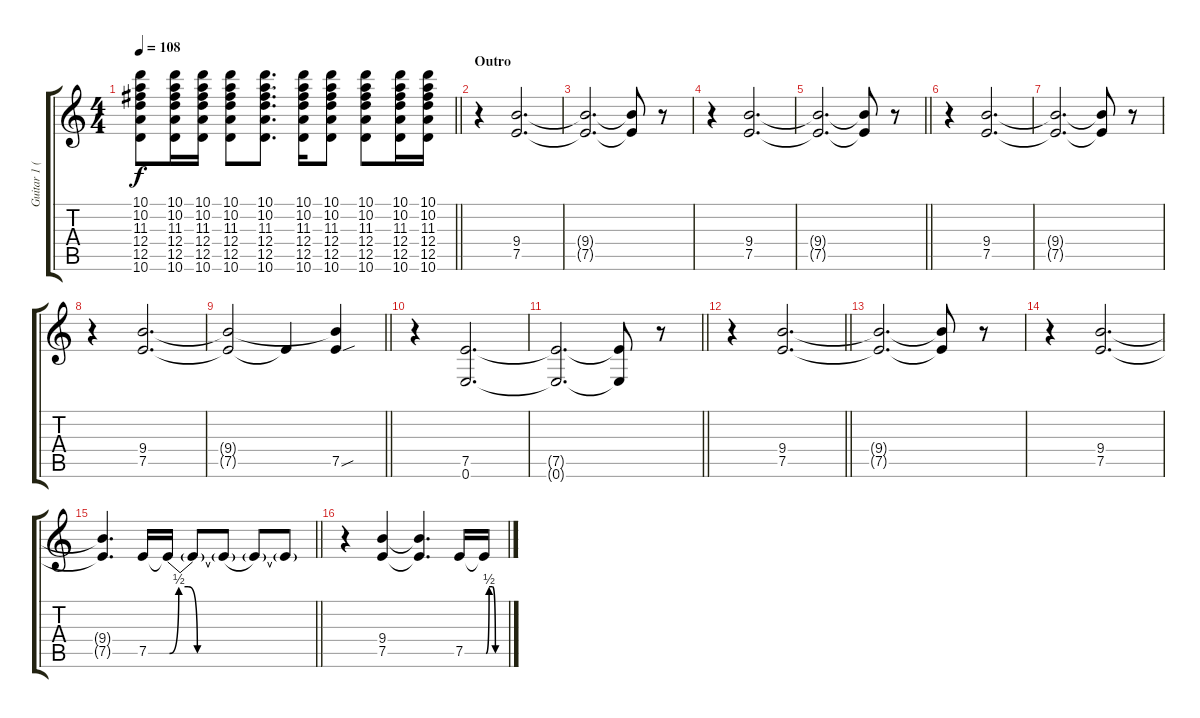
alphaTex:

\track ("Guitar 1 (Josh Klinghoffer)" "Guitar 1 (") {instrument overdrivenguitar}
\staff {score tabs}
\tuning (E4 B3 G3 D3 A2 E2) {hide}
\ts (4 4)
\tempo 108
\clef g2
\barLineRight lightlight
\ks c
(10.1 10.2 11.3 12.4 12.5 10.6).8{dy f} (10.1 10.2 11.3 12.4 12.5 10.6).16 (10.1 10.2 11.3 12.4 12.5 10.6).16 (10.1 10.2 11.3 12.4 12.5 10.6).8 (10.1 10.2 11.3 12.4 12.5 10.6).8{d} (10.1 10.2 11.3 12.4 12.5 10.6).16 (10.1 10.2 11.3 12.4 12.5 10.6).8 (10.1 10.2 11.3 12.4 12.5 10.6).8 (10.1 10.2 11.3 12.4 12.5 10.6).16 (10.1 10.2 11.3 12.4 12.5 10.6).16 |
\section ("" "Outro")
r.4{instrument overdrivenguitar} (9.4 7.5).2{d} |
(9.4{t} 7.5{t}).2{d} (9.4{t} 7.5{t}).8 r.8 |
r.4 (9.4 7.5).2{d} |
\barLineRight lightlight
(9.4{t} 7.5{t}).2{d} (9.4{t} 7.5{t}).8 r.8 |
r.4 (9.4 7.5).2{d} |
(9.4{t} 7.5{t}).2{d} (9.4{t} 7.5{t}).8 r.8 |
r.4 (9.4 7.5).2{d} |
\barLineRight lightlight
(9.4{t} 7.5{t}).2 7.5{t}.4 (9.4{t} 7.5{sou}).4 |
r.4 (7.5 0.6).2{d} |
\barLineRight lightlight
(7.5{t} 0.6{t}).2{d} (7.5{t} 0.6{t}).8 r.8 |
\barLineRight lightlight
r.4 (9.4 7.5).2{d} |
(9.4{t} 7.5{t}).2{d} (9.4{t} 7.5{t}).8 r.8 |
r.4 (9.4 7.5).2{d} |
\barLineRight lightlight
(9.4{t} 7.5{t}).4{d} 7.5.16 7.5{be (custom 0 0 10 2 20 2 30 0 60 0) t}.16 7.5{t}.8 7.5{be (hold 0 0 60 0) t}.8 7.5{t}.8 7.5{t}.8 |
r.4 (9.4 7.5).4 (9.4{t} 7.5{t}).4{d} 7.5.16 7.5{be (custom 0 0 10 2 20 2 30 0 60 0) t}.16
